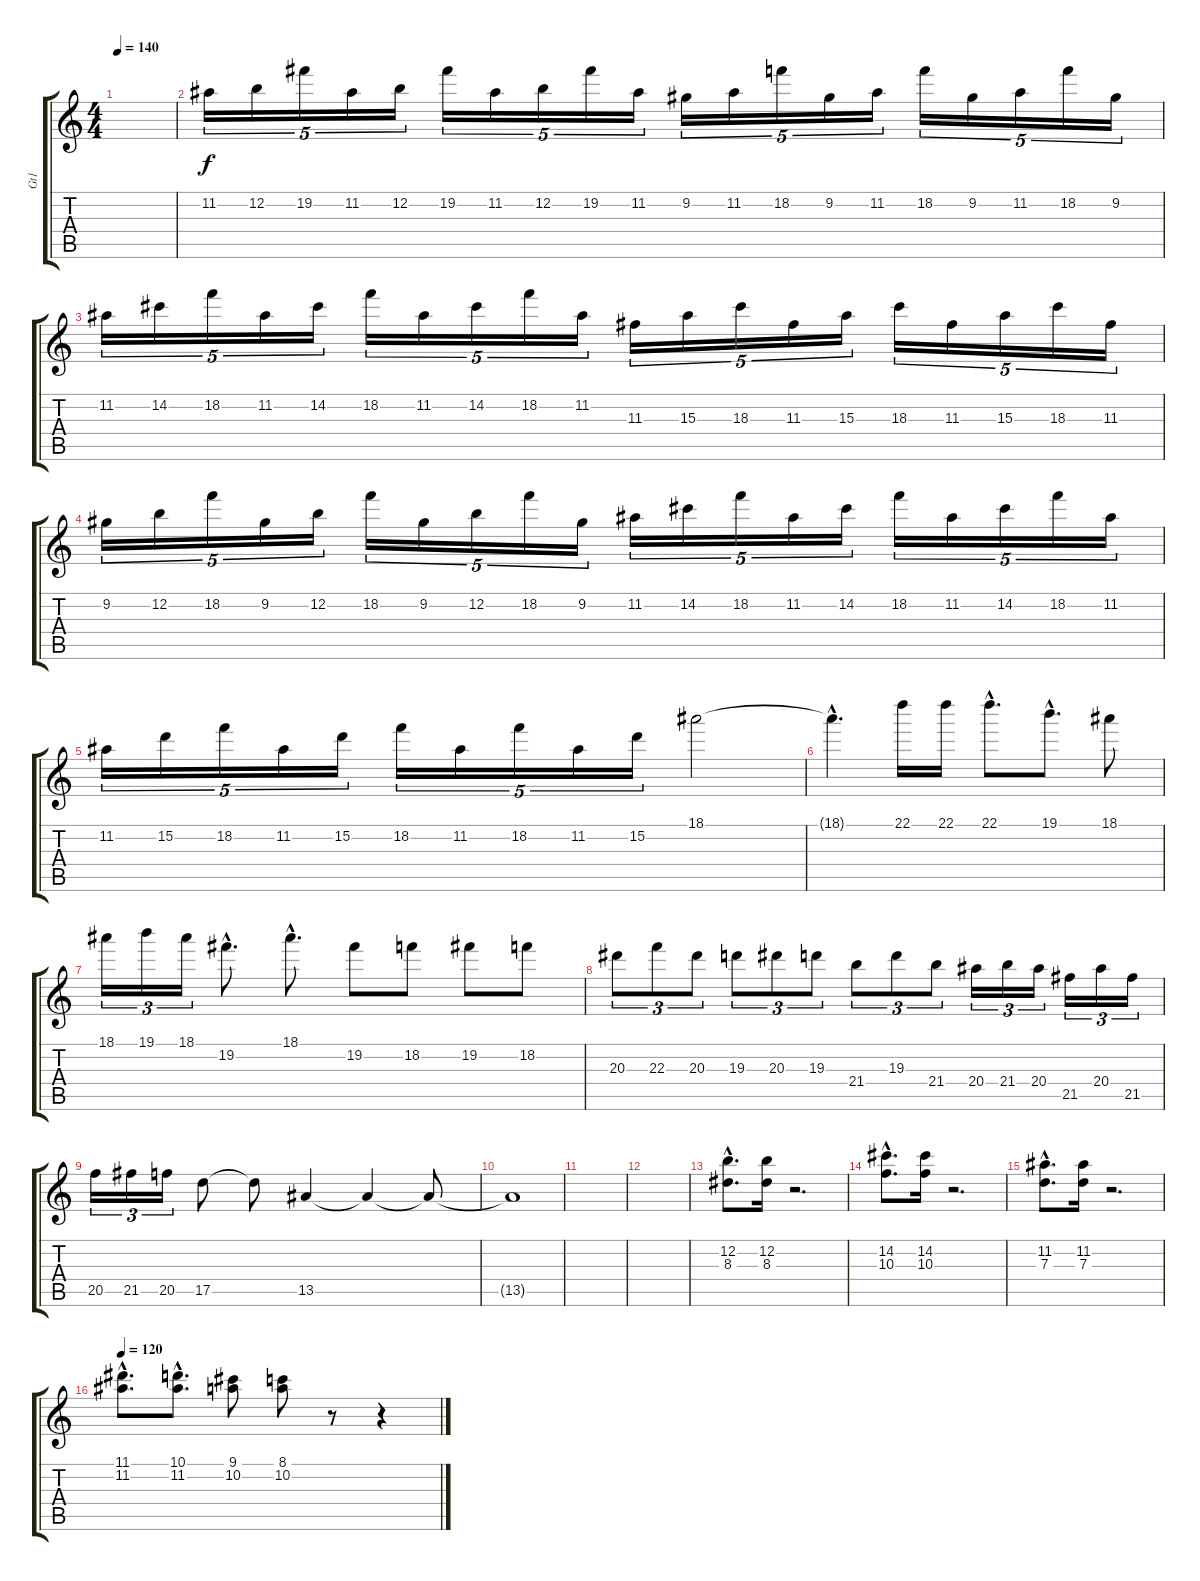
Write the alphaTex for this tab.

\track ("Gt1 " "Gt1 ") {instrument overdrivenguitar}
\staff {score tabs}
\tuning (E4 B3 G3 D3 A2 E2) {hide}
\ts (4 4)
\tempo 140
\clef g2
\ks c
|
11.2.16{tu (5 4)} 12.2.16{tu (5 4)} 19.2.16{tu (5 4)} 11.2.16{tu (5 4)} 12.2.16{tu (5 4)} 19.2.16{tu (5 4)} 11.2.16{tu (5 4)} 12.2.16{tu (5 4)} 19.2.16{tu (5 4)} 11.2.16{tu (5 4)} 9.2.16{tu (5 4)} 11.2.16{tu (5 4)} 18.2.16{tu (5 4)} 9.2.16{tu (5 4)} 11.2.16{tu (5 4)} 18.2.16{tu (5 4)} 9.2.16{tu (5 4)} 11.2.16{tu (5 4)} 18.2.16{tu (5 4)} 9.2.16{tu (5 4)} |
11.2.16{tu (5 4)} 14.2.16{tu (5 4)} 18.2.16{tu (5 4)} 11.2.16{tu (5 4)} 14.2.16{tu (5 4)} 18.2.16{tu (5 4)} 11.2.16{tu (5 4)} 14.2.16{tu (5 4)} 18.2.16{tu (5 4)} 11.2.16{tu (5 4)} 11.3.16{tu (5 4)} 15.3.16{tu (5 4)} 18.3.16{tu (5 4)} 11.3.16{tu (5 4)} 15.3.16{tu (5 4)} 18.3.16{tu (5 4)} 11.3.16{tu (5 4)} 15.3.16{tu (5 4)} 18.3.16{tu (5 4)} 11.3.16{tu (5 4)} |
9.2.16{tu (5 4)} 12.2.16{tu (5 4)} 18.2.16{tu (5 4)} 9.2.16{tu (5 4)} 12.2.16{tu (5 4)} 18.2.16{tu (5 4)} 9.2.16{tu (5 4)} 12.2.16{tu (5 4)} 18.2.16{tu (5 4)} 9.2.16{tu (5 4)} 11.2.16{tu (5 4)} 14.2.16{tu (5 4)} 18.2.16{tu (5 4)} 11.2.16{tu (5 4)} 14.2.16{tu (5 4)} 18.2.16{tu (5 4)} 11.2.16{tu (5 4)} 14.2.16{tu (5 4)} 18.2.16{tu (5 4)} 11.2.16{tu (5 4)} |
11.2.16{tu (5 4)} 15.2.16{tu (5 4)} 18.2.16{tu (5 4)} 11.2.16{tu (5 4)} 15.2.16{tu (5 4)} 18.2.16{tu (5 4)} 11.2.16{tu (5 4)} 18.2.16{tu (5 4)} 11.2.16{tu (5 4)} 15.2.16{tu (5 4)} 18.1.2 |
18.1{hac t}.4{d} 22.1.16 22.1.16 22.1{hac}.8{d} 19.1{hac}.8{d} 18.1.8 |
18.1.16{tu (3 2)} 19.1.16{tu (3 2)} 18.1.16{tu (3 2)} 19.2{hac}.8{d} 18.1{hac}.8{d} 19.2.8 18.2.8 19.2.8 18.2.8 |
20.3.8{tu (3 2)} 22.3.8{tu (3 2)} 20.3.8{tu (3 2)} 19.3.8{tu (3 2)} 20.3.8{tu (3 2)} 19.3.8{tu (3 2)} 21.4.8{tu (3 2)} 19.3.8{tu (3 2)} 21.4.8{tu (3 2)} 20.4.16{tu (3 2)} 21.4.16{tu (3 2)} 20.4.16{tu (3 2)} 21.5.16{tu (3 2)} 20.4.16{tu (3 2)} 21.5.16{tu (3 2)} |
20.5.16{tu (3 2)} 21.5.16{tu (3 2)} 20.5.16{tu (3 2)} 17.5.8 17.5{t}.8 13.5.4 13.5{t}.4 13.5{t}.8 |
13.5{t}.1 |
|
|
(12.2{hac} 8.3{hac}).8{d} (12.2 8.3).16 r.2{d} |
(14.2{hac} 10.3{hac}).8{d} (14.2 10.3).16 r.2{d} |
(11.2{hac} 7.3{hac}).8{d} (11.2 7.3).16 r.2{d} |
\tempo 120
(11.1{hac} 11.2{hac}).8{d} (10.1{hac} 11.2{hac}).8{d} (9.1 10.2).8 (8.1 10.2).8 r.8 r.4
